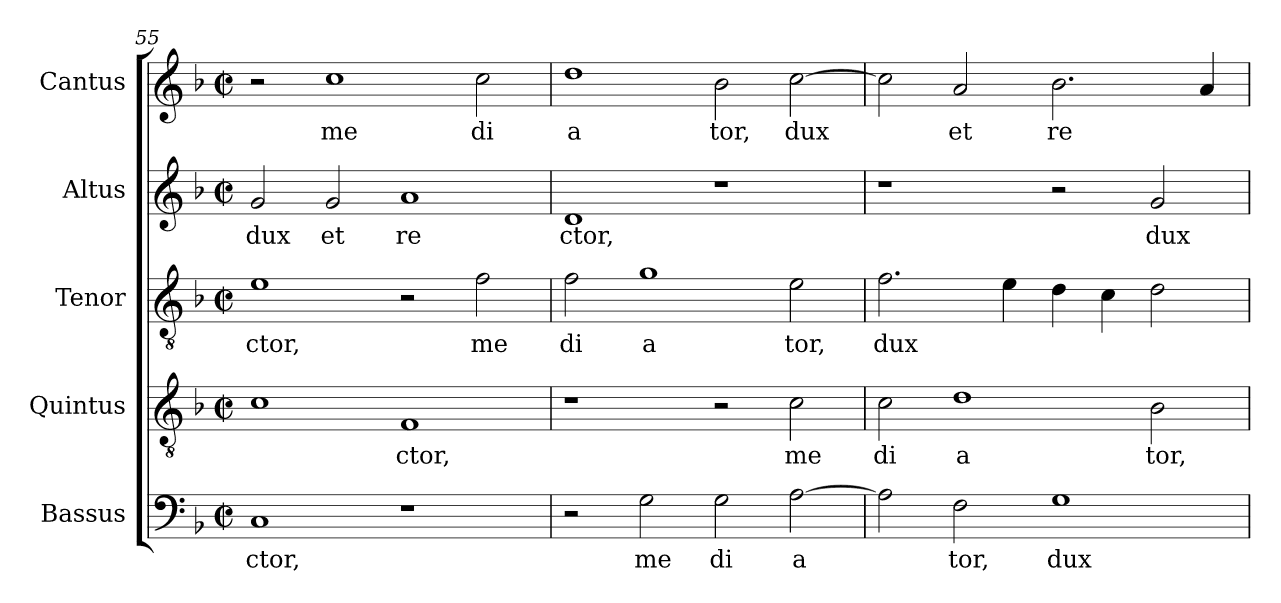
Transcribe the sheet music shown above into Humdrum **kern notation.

**kern	**text	**kern	**text	**kern	**text	**kern	**text	**kern	**text
*part5	*part5	*part4	*part4	*part3	*part3	*part2	*part2	*part1	*part1
*staff5	*staff5	*staff4	*staff4	*staff3	*staff3	*staff2	*staff2	*staff1	*staff1
*I"Bassus	*	*I"Quintus	*	*I"Tenor	*	*I"Altus	*	*I"Cantus	*
*clefF4	*	*clefGv2	*	*clefGv2	*	*clefG2	*	*clefG2	*
*k[b-]	*	*k[b-]	*	*k[b-]	*	*k[b-]	*	*k[b-]	*
*F:	*	*F:	*	*F:	*	*F:	*	*F:	*
*M2/2	*	*M2/2	*	*M2/2	*	*M2/2	*	*M2/2	*
*met(c|)	*	*met(c|)	*	*met(c|)	*	*met(c|)	*	*met(c|)	*
=55	=55	=55	=55	=55	=55	=55	=55	=55	=55
!	!LO:LY:b:cj	!	!	!	!LO:LY:b:cj	!	!LO:LY:b:cj	!	!
1C	ctor,	1c	.	1e	-ctor,	2g/	dux	2r	.
!	!	!	!	!	!	!	!LO:LY:b:cj	!	!LO:LY:b:cj
.	.	.	.	.	.	2g/	et	1cc	me
!	!	!	!LO:LY:b:cj	!	!	!	!LO:LY:b:cj	!	!
1r	.	1F	-ctor,	2r	.	1a	re	.	.
!	!	!	!	!	!LO:LY:b:cj	!	!	!	!LO:LY:b:cj
.	.	.	.	2f\	me	.	.	2cc\	di
=56	=56	=56	=56	=56	=56	=56	=56	=56	=56
!	!	!	!	!	!LO:LY:b:cj	!	!LO:LY:b:cj	!	!LO:LY:b:cj
2r	.	1r	.	2f\	di	1d	ctor,	1dd	a
!	!LO:LY:b:cj	!	!	!	!LO:LY:b:cj	!	!	!	!
2G\	me	.	.	1g	a	.	.	.	.
!	!LO:LY:b:cj	!	!	!	!	!	!	!	!LO:LY:b:cj
2G\	di	2r	.	.	.	1r	.	2b-\	tor,
!	!LO:LY:b:cj	!	!LO:LY:b:cj	!	!LO:LY:b:cj	!	!	!	!LO:LY:b
[>2A\	a	2c\	me	2e\	tor,	.	.	[>2cc\	dux
=57	=57	=57	=57	=57	=57	=57	=57	=57	=57
!	!	!	!LO:LY:b:cj	!	!LO:LY:b	!	!	!	!
2A\]	.	2c\	di	2.f\	dux	1r	.	2cc\]	.
!	!LO:LY:b:cj	!	!LO:LY:b:cj	!	!	!	!	!	!LO:LY:b:cj
2F\	tor,	1d	a	.	.	.	.	2a/	et
.	.	.	.	4e\	.	.	.	.	.
!	!LO:LY:b:cj	!	!	!	!	!	!	!	!LO:LY:b:cj
1G	dux	.	.	4d\	.	2r	.	2.b-\	re
.	.	.	.	4c\	.	.	.	.	.
!	!	!	!LO:LY:b:cj	!	!	!	!LO:LY:b:cj	!	!
.	.	2B-\	tor,	2d\	.	2g/	dux	.	.
.	.	.	.	.	.	.	.	4a/	.
=	=	=	=	=	=	=	=	=	=
*-	*-	*-	*-	*-	*-	*-	*-	*-	*-
